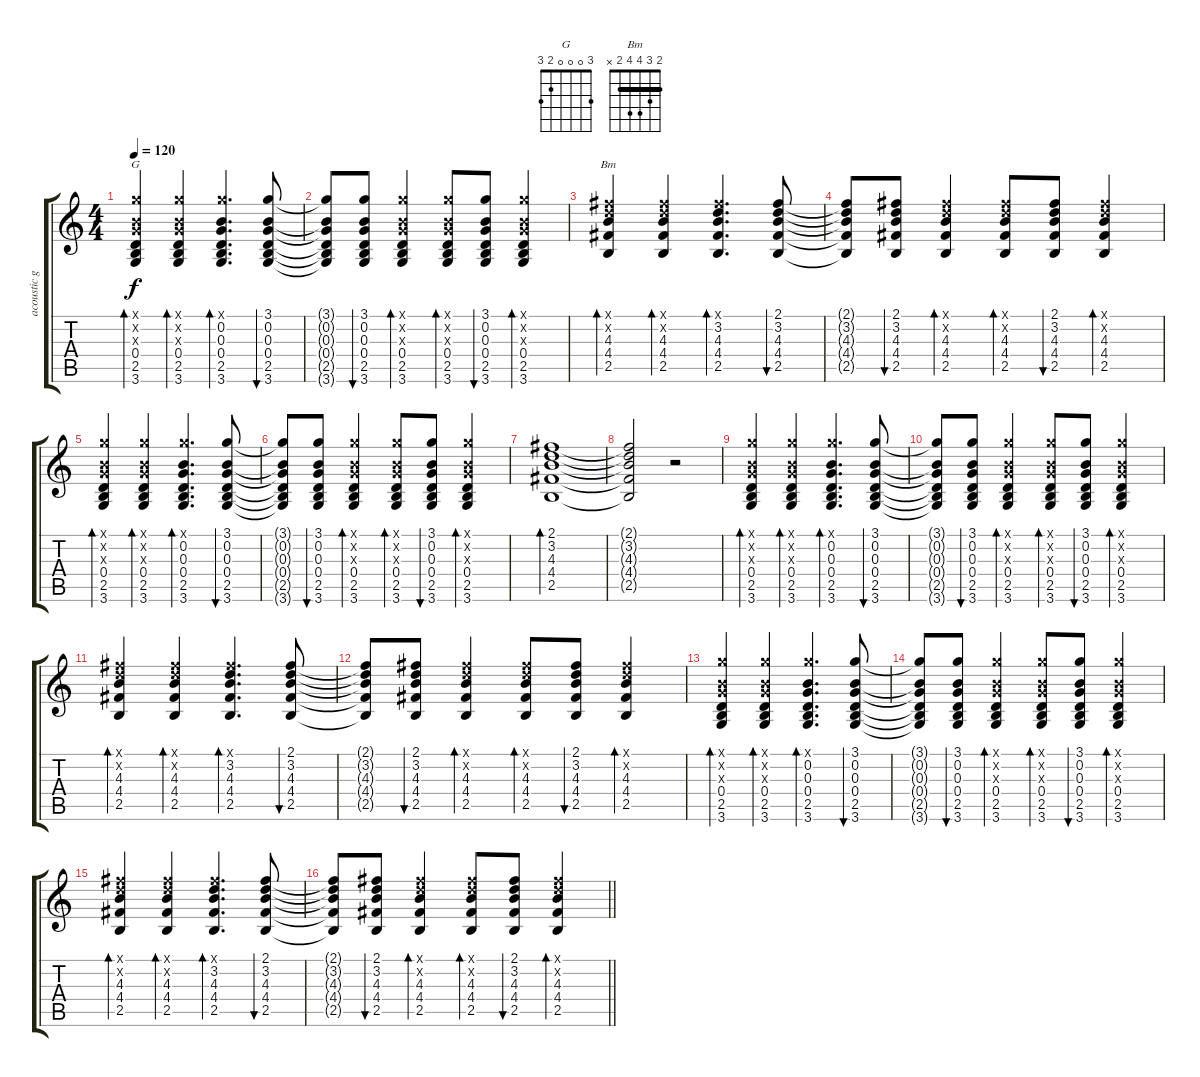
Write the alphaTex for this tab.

\track ("acoustic guitar" "acoustic g") {instrument acousticguitarsteel}
\staff {score tabs}
\tuning (E4 B3 G3 D3 A2 E2) {hide}
\chord ("G" 3 0 0 0 2 3)
\chord ("Bm" 2 3 4 4 2 x) {barre 2}
\ts (4 4)
\tempo 120
\clef g2
\ks c
(3.1{x} 0.2{x} 0.3{x} 0.4 2.5 3.6).4{bd 240 ch "G" dy f} (3.1{x} 0.2{x} 0.3{x} 0.4 2.5 3.6).4{bd 240} (3.1{x} 0.2 0.3 0.4 2.5 3.6).4{d bd 120} (3.1 0.2 0.3 0.4 2.5 3.6).8{bu 240} |
(3.1{t} 0.2{t} 0.3{t} 0.4{t} 2.5{t} 3.6{t}).8 (3.1 0.2 0.3 0.4 2.5 3.6).8{bu 240} (3.1{x} 0.2{x} 0.3{x} 0.4 2.5 3.6).4{bd 240} (3.1{x} 0.2{x} 0.3{x} 0.4 2.5 3.6).8{bd 240} (3.1 0.2 0.3 0.4 2.5 3.6).8{bu 240} (3.1{x} 0.2{x} 0.3{x} 0.4 2.5 3.6).4{bd 240} |
(2.1{x} 3.2{x} 4.3 4.4 2.5).4{bd 240 ch "Bm"} (2.1{x} 3.2{x} 4.3 4.4 2.5).4{bd 240} (2.1{x} 3.2 4.3 4.4 2.5).4{d bd 120} (2.1 3.2 4.3 4.4 2.5).8{bu 240} |
(2.1{t} 3.2{t} 4.3{t} 4.4{t} 2.5{t}).8 (2.1 3.2 4.3 4.4 2.5).8{bu 240} (2.1{x} 3.2{x} 4.3 4.4 2.5).4{bd 240} (2.1{x} 3.2{x} 4.3 4.4 2.5).8{bd 240} (2.1 3.2 4.3 4.4 2.5).8{bu 240} (2.1{x} 3.2{x} 4.3 4.4 2.5).4{bd 240} |
(3.1{x} 0.2{x} 0.3{x} 0.4 2.5 3.6).4{bd 240} (3.1{x} 0.2{x} 0.3{x} 0.4 2.5 3.6).4{bd 240} (3.1{x} 0.2 0.3 0.4 2.5 3.6).4{d bd 120} (3.1 0.2 0.3 0.4 2.5 3.6).8{bu 240} |
(3.1{t} 0.2{t} 0.3{t} 0.4{t} 2.5{t} 3.6{t}).8 (3.1 0.2 0.3 0.4 2.5 3.6).8{bu 240} (3.1{x} 0.2{x} 0.3{x} 0.4 2.5 3.6).4{bd 240} (3.1{x} 0.2{x} 0.3{x} 0.4 2.5 3.6).8{bd 240} (3.1 0.2 0.3 0.4 2.5 3.6).8{bu 240} (3.1{x} 0.2{x} 0.3{x} 0.4 2.5 3.6).4{bd 240} |
(2.1 3.2 4.3 4.4 2.5).1{bd 240} |
(2.1{t} 3.2{t} 4.3{t} 4.4{t} 2.5{t}).2 r.2 |
(3.1{x} 0.2{x} 0.3{x} 0.4 2.5 3.6).4{bd 240} (3.1{x} 0.2{x} 0.3{x} 0.4 2.5 3.6).4{bd 240} (3.1{x} 0.2 0.3 0.4 2.5 3.6).4{d bd 120} (3.1 0.2 0.3 0.4 2.5 3.6).8{bu 240} |
(3.1{t} 0.2{t} 0.3{t} 0.4{t} 2.5{t} 3.6{t}).8 (3.1 0.2 0.3 0.4 2.5 3.6).8{bu 240} (3.1{x} 0.2{x} 0.3{x} 0.4 2.5 3.6).4{bd 240} (3.1{x} 0.2{x} 0.3{x} 0.4 2.5 3.6).8{bd 240} (3.1 0.2 0.3 0.4 2.5 3.6).8{bu 240} (3.1{x} 0.2{x} 0.3{x} 0.4 2.5 3.6).4{bd 240} |
(2.1{x} 3.2{x} 4.3 4.4 2.5).4{bd 240} (2.1{x} 3.2{x} 4.3 4.4 2.5).4{bd 240} (2.1{x} 3.2 4.3 4.4 2.5).4{d bd 120} (2.1 3.2 4.3 4.4 2.5).8{bu 240} |
(2.1{t} 3.2{t} 4.3{t} 4.4{t} 2.5{t}).8 (2.1 3.2 4.3 4.4 2.5).8{bu 240} (2.1{x} 3.2{x} 4.3 4.4 2.5).4{bd 240} (2.1{x} 3.2{x} 4.3 4.4 2.5).8{bd 240} (2.1 3.2 4.3 4.4 2.5).8{bu 240} (2.1{x} 3.2{x} 4.3 4.4 2.5).4{bd 240} |
(3.1{x} 0.2{x} 0.3{x} 0.4 2.5 3.6).4{bd 240} (3.1{x} 0.2{x} 0.3{x} 0.4 2.5 3.6).4{bd 240} (3.1{x} 0.2 0.3 0.4 2.5 3.6).4{d bd 120} (3.1 0.2 0.3 0.4 2.5 3.6).8{bu 240} |
(3.1{t} 0.2{t} 0.3{t} 0.4{t} 2.5{t} 3.6{t}).8 (3.1 0.2 0.3 0.4 2.5 3.6).8{bu 240} (3.1{x} 0.2{x} 0.3{x} 0.4 2.5 3.6).4{bd 240} (3.1{x} 0.2{x} 0.3{x} 0.4 2.5 3.6).8{bd 240} (3.1 0.2 0.3 0.4 2.5 3.6).8{bu 240} (3.1{x} 0.2{x} 0.3{x} 0.4 2.5 3.6).4{bd 240} |
(2.1{x} 3.2{x} 4.3 4.4 2.5).4{bd 240} (2.1{x} 3.2{x} 4.3 4.4 2.5).4{bd 240} (2.1{x} 3.2 4.3 4.4 2.5).4{d bd 120} (2.1 3.2 4.3 4.4 2.5).8{bu 240} |
\barLineRight lightlight
(2.1{t} 3.2{t} 4.3{t} 4.4{t} 2.5{t}).8 (2.1 3.2 4.3 4.4 2.5).8{bu 240} (2.1{x} 3.2{x} 4.3 4.4 2.5).4{bd 240} (2.1{x} 3.2{x} 4.3 4.4 2.5).8{bd 240} (2.1 3.2 4.3 4.4 2.5).8{bu 240} (2.1{x} 3.2{x} 4.3 4.4 2.5).4{bd 240}
